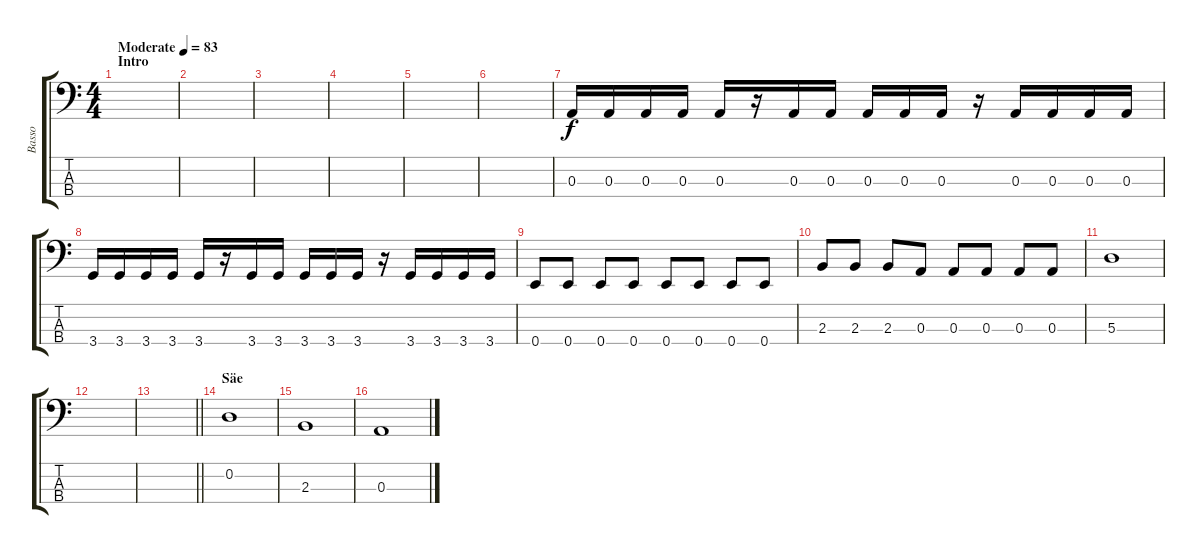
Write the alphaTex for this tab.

\track ("Basso" "Basso") {instrument electricbasspick}
\staff {score tabs}
\tuning (G2 D2 A1 E1) {hide}
\ts (4 4)
\section ("" "Intro")
\tempo (83 "Moderate")
\clef f4
\ks c
|
|
|
|
|
|
0.3.16 0.3.16 0.3.16 0.3.16 0.3.16 r.16 0.3.16 0.3.16 0.3.16 0.3.16 0.3.16 r.16 0.3.16 0.3.16 0.3.16 0.3.16 |
3.4.16 3.4.16 3.4.16 3.4.16 3.4.16 r.16 3.4.16 3.4.16 3.4.16 3.4.16 3.4.16 r.16 3.4.16 3.4.16 3.4.16 3.4.16 |
0.4.8 0.4.8 0.4.8 0.4.8 0.4.8 0.4.8 0.4.8 0.4.8 |
2.3.8 2.3.8 2.3.8 0.3.8 0.3.8 0.3.8 0.3.8 0.3.8 |
5.3.1 |
|
\barLineRight lightlight
|
\section ("" "Säe")
0.2.1 |
2.3.1 |
0.3.1
